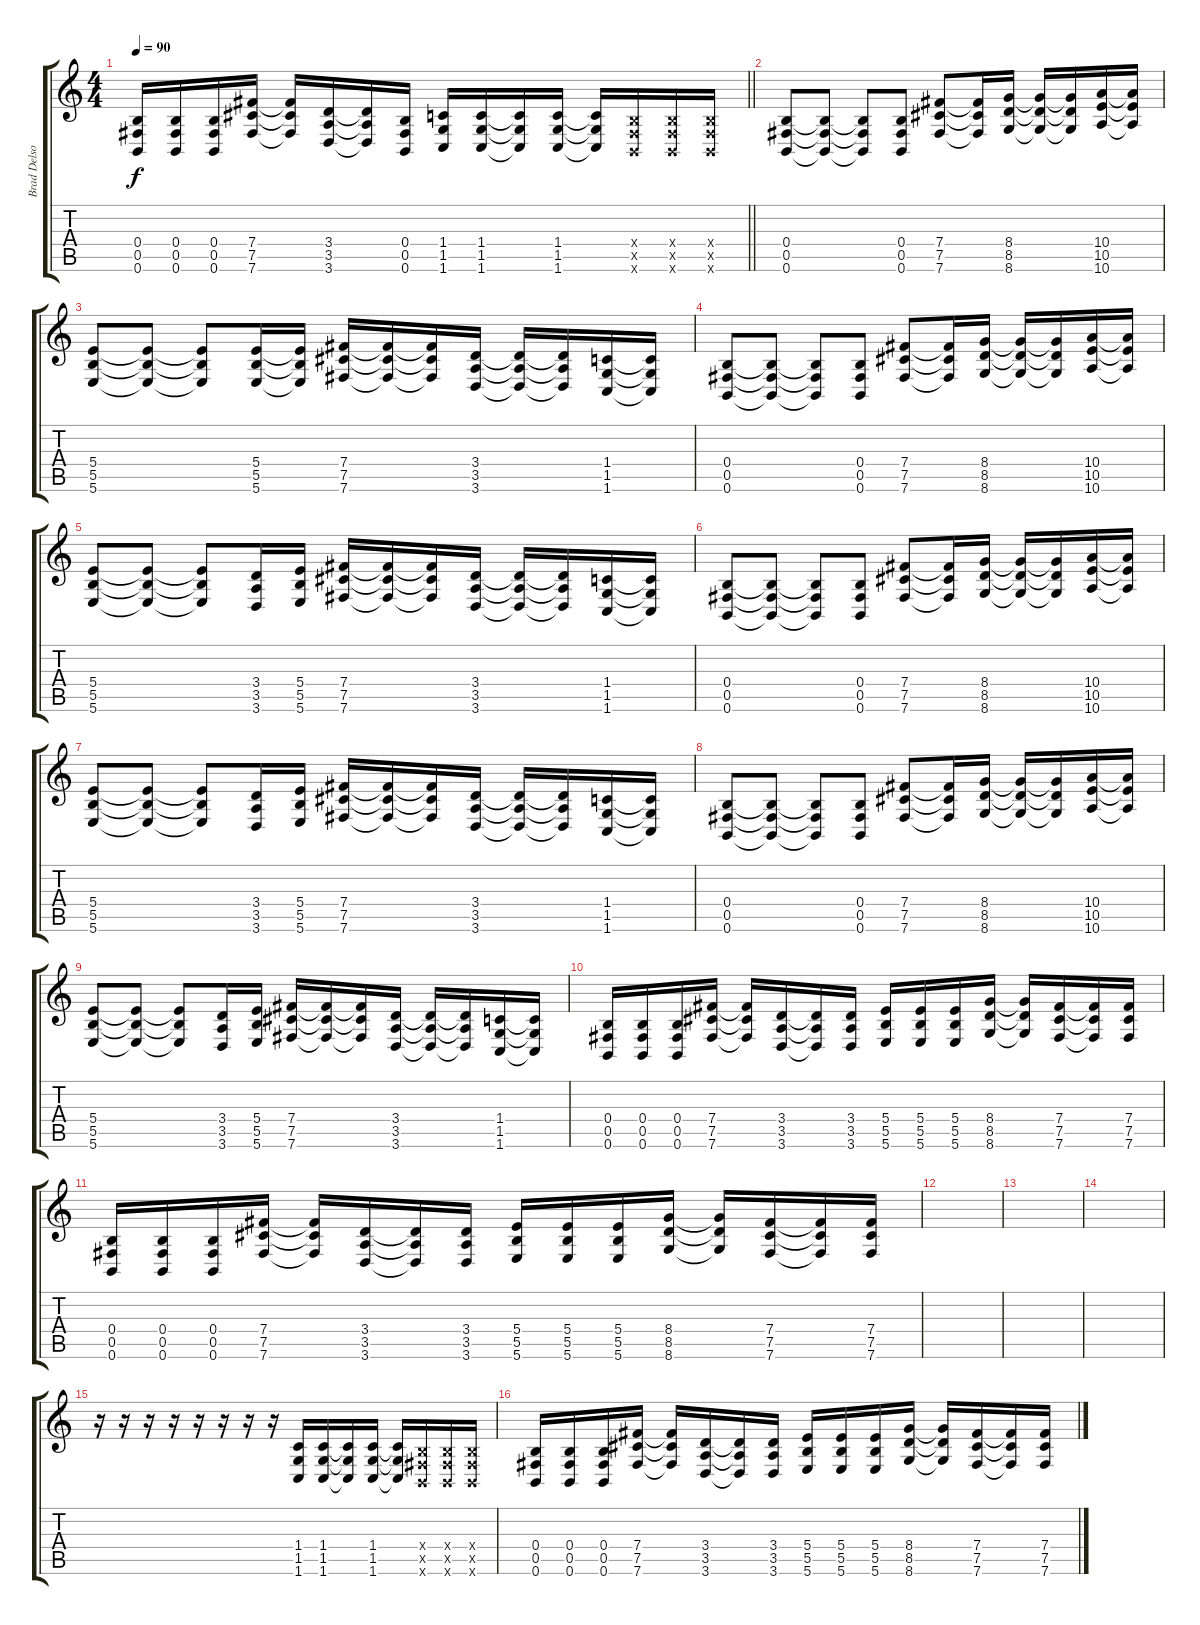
\track ("Brad Delson - Guitar Effects" "Brad Delso") {instrument distortionguitar}
\staff {score tabs}
\tuning (Db4 Ab3 E3 B2 Gb2 B1) {hide}
\ts (4 4)
\tempo 90
\clef g2
\barLineRight lightlight
\ks c
(0.4 0.5 0.6).16{dy f} (0.4 0.5 0.6).16 (0.4 0.5 0.6).16 (7.4 7.5 7.6).16 (7.4{t} 7.5{t} 7.6{t}).16 (3.4 3.5 3.6).16 (3.4{t} 3.5{t} 3.6{t}).16 (0.4 0.5 0.6).16 (1.4 1.5 1.6).16 (1.4 1.5 1.6).16 (1.4{t} 1.5{t} 1.6{t}).16 (1.4 1.5 1.6).16 (1.4{t} 1.5{t} 1.6{t}).16 (0.4{x} 0.5{x} 0.6{x}).16 (0.4{x} 0.5{x} 0.6{x}).16 (0.4{x} 0.5{x} 0.6{x}).16 |
(0.4 0.5 0.6).8 (0.4{t} 0.5{t} 0.6{t}).8 (0.4{t} 0.5{t} 0.6{t}).8 (0.4 0.5 0.6).8 (7.4 7.5 7.6).8 (7.4{t} 7.5{t} 7.6{t}).16 (8.4 8.5 8.6).16 (8.4{t} 8.5{t} 8.6{t}).16 (8.4{t} 8.5{t} 8.6{t}).16 (10.4 10.5 10.6).16 (10.4{t} 10.5{t} 10.6{t}).16 |
(5.4 5.5 5.6).8 (5.4{t} 5.5{t} 5.6{t}).8 (5.4{t} 5.5{t} 5.6{t}).8 (5.4 5.5 5.6).16 (5.4{t} 5.5{t} 5.6{t}).16 (7.4 7.5 7.6).16 (7.4{t} 7.5{t} 7.6{t}).16 (7.4{t} 7.5{t} 7.6{t}).16 (3.4 3.5 3.6).16 (3.4{t} 3.5{t} 3.6{t}).16 (3.4{t} 3.5{t} 3.6{t}).16 (1.4 1.5 1.6).16 (1.4{t} 1.5{t} 1.6{t}).16 |
(0.4 0.5 0.6).8 (0.4{t} 0.5{t} 0.6{t}).8 (0.4{t} 0.5{t} 0.6{t}).8 (0.4 0.5 0.6).8 (7.4 7.5 7.6).8 (7.4{t} 7.5{t} 7.6{t}).16 (8.4 8.5 8.6).16 (8.4{t} 8.5{t} 8.6{t}).16 (8.4{t} 8.5{t} 8.6{t}).16 (10.4 10.5 10.6).16 (10.4{t} 10.5{t} 10.6{t}).16 |
(5.4 5.5 5.6).8 (5.4{t} 5.5{t} 5.6{t}).8 (5.4{t} 5.5{t} 5.6{t}).8 (3.4 3.5 3.6).16 (5.4 5.5 5.6).16 (7.4 7.5 7.6).16 (7.4{t} 7.5{t} 7.6{t}).16 (7.4{t} 7.5{t} 7.6{t}).16 (3.4 3.5 3.6).16 (3.4{t} 3.5{t} 3.6{t}).16 (3.4{t} 3.5{t} 3.6{t}).16 (1.4 1.5 1.6).16 (1.4{t} 1.5{t} 1.6{t}).16 |
(0.4 0.5 0.6).8 (0.4{t} 0.5{t} 0.6{t}).8 (0.4{t} 0.5{t} 0.6{t}).8 (0.4 0.5 0.6).8 (7.4 7.5 7.6).8 (7.4{t} 7.5{t} 7.6{t}).16 (8.4 8.5 8.6).16 (8.4{t} 8.5{t} 8.6{t}).16 (8.4{t} 8.5{t} 8.6{t}).16 (10.4 10.5 10.6).16 (10.4{t} 10.5{t} 10.6{t}).16 |
(5.4 5.5 5.6).8 (5.4{t} 5.5{t} 5.6{t}).8 (5.4{t} 5.5{t} 5.6{t}).8 (3.4 3.5 3.6).16 (5.4 5.5 5.6).16 (7.4 7.5 7.6).16 (7.4{t} 7.5{t} 7.6{t}).16 (7.4{t} 7.5{t} 7.6{t}).16 (3.4 3.5 3.6).16 (3.4{t} 3.5{t} 3.6{t}).16 (3.4{t} 3.5{t} 3.6{t}).16 (1.4 1.5 1.6).16 (1.4{t} 1.5{t} 1.6{t}).16 |
(0.4 0.5 0.6).8 (0.4{t} 0.5{t} 0.6{t}).8 (0.4{t} 0.5{t} 0.6{t}).8 (0.4 0.5 0.6).8 (7.4 7.5 7.6).8 (7.4{t} 7.5{t} 7.6{t}).16 (8.4 8.5 8.6).16 (8.4{t} 8.5{t} 8.6{t}).16 (8.4{t} 8.5{t} 8.6{t}).16 (10.4 10.5 10.6).16 (10.4{t} 10.5{t} 10.6{t}).16 |
(5.4 5.5 5.6).8 (5.4{t} 5.5{t} 5.6{t}).8 (5.4{t} 5.5{t} 5.6{t}).8 (3.4 3.5 3.6).16 (5.4 5.5 5.6).16 (7.4 7.5 7.6).16 (7.4{t} 7.5{t} 7.6{t}).16 (7.4{t} 7.5{t} 7.6{t}).16 (3.4 3.5 3.6).16 (3.4{t} 3.5{t} 3.6{t}).16 (3.4{t} 3.5{t} 3.6{t}).16 (1.4 1.5 1.6).16 (1.4{t} 1.5{t} 1.6{t}).16 |
(0.4 0.5 0.6).16 (0.4 0.5 0.6).16 (0.4 0.5 0.6).16 (7.4 7.5 7.6).16 (7.4{t} 7.5{t} 7.6{t}).16 (3.4 3.5 3.6).16 (3.4{t} 3.5{t} 3.6{t}).16 (3.4 3.5 3.6).16 (5.4 5.5 5.6).16 (5.4 5.5 5.6).16 (5.4 5.5 5.6).16 (8.4 8.5 8.6).16 (8.4{t} 8.5{t} 8.6{t}).16 (7.4 7.5 7.6).16 (7.4{t} 7.5{t} 7.6{t}).16 (7.4 7.5 7.6).16 |
(0.4 0.5 0.6).16 (0.4 0.5 0.6).16 (0.4 0.5 0.6).16 (7.4 7.5 7.6).16 (7.4{t} 7.5{t} 7.6{t}).16 (3.4 3.5 3.6).16 (3.4{t} 3.5{t} 3.6{t}).16 (3.4 3.5 3.6).16 (5.4 5.5 5.6).16 (5.4 5.5 5.6).16 (5.4 5.5 5.6).16 (8.4 8.5 8.6).16 (8.4{t} 8.5{t} 8.6{t}).16 (7.4 7.5 7.6).16 (7.4{t} 7.5{t} 7.6{t}).16 (7.4 7.5 7.6).16 |
|
|
|
r.16 r.16 r.16 r.16 r.16 r.16 r.16 r.16 (1.4 1.5 1.6).16 (1.4 1.5 1.6).16 (1.4{t} 1.5{t} 1.6{t}).16 (1.4 1.5 1.6).16 (1.4{t} 1.5{t} 1.6{t}).16 (0.4{x} 0.5{x} 0.6{x}).16 (0.4{x} 0.5{x} 0.6{x}).16 (0.4{x} 0.5{x} 0.6{x}).16 |
(0.4 0.5 0.6).16 (0.4 0.5 0.6).16 (0.4 0.5 0.6).16 (7.4 7.5 7.6).16 (7.4{t} 7.5{t} 7.6{t}).16 (3.4 3.5 3.6).16 (3.4{t} 3.5{t} 3.6{t}).16 (3.4 3.5 3.6).16 (5.4 5.5 5.6).16 (5.4 5.5 5.6).16 (5.4 5.5 5.6).16 (8.4 8.5 8.6).16 (8.4{t} 8.5{t} 8.6{t}).16 (7.4 7.5 7.6).16 (7.4{t} 7.5{t} 7.6{t}).16 (7.4 7.5 7.6).16
